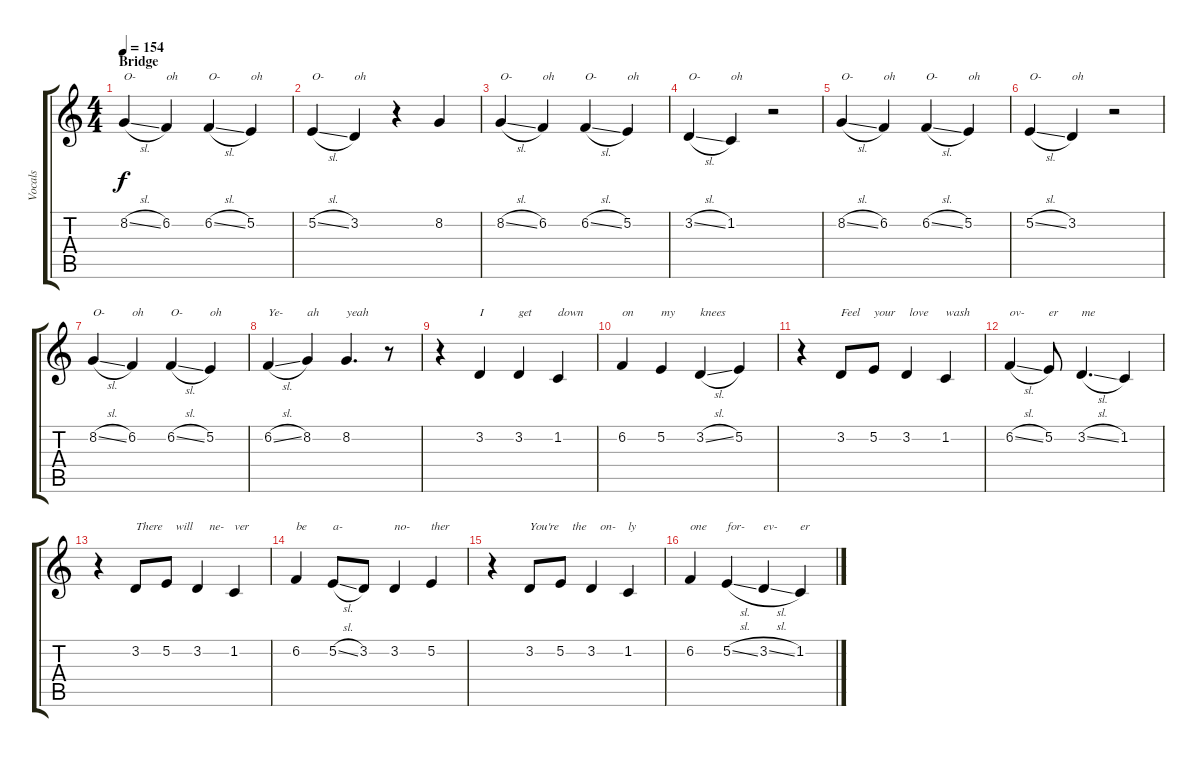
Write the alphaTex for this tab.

\track (" Vocals" " Vocals") {instrument lead1square}
\staff {score tabs}
\tuning (E4 B3 G3 D3 A2 E2) {hide}
\ts (4 4)
\section ("" "Bridge")
\tempo 154
\clef g2
\ks c
8.2{sl}.4{txt "O-" dy f} 6.2.4{txt "oh"} 6.2{sl}.4{txt "O-"} 5.2.4{txt "oh"} |
5.2{sl}.4{txt "O-"} 3.2.4{txt "oh"} r.4 8.2.4 |
8.2{sl}.4{txt "O-"} 6.2.4{txt "oh"} 6.2{sl}.4{txt "O-"} 5.2.4{txt "oh"} |
3.2{sl}.4{txt "O-"} 1.2.4{txt "oh"} r.2 |
8.2{sl}.4{txt "O-"} 6.2.4{txt "oh"} 6.2{sl}.4{txt "O-"} 5.2.4{txt "oh"} |
5.2{sl}.4{txt "O-"} 3.2.4{txt "oh"} r.2 |
8.2{sl}.4{txt "O-"} 6.2.4{txt "oh"} 6.2{sl}.4{txt "O-"} 5.2.4{txt "oh"} |
6.2{sl}.4{txt "Ye-"} 8.2.4{txt "ah"} 8.2.4{d txt "yeah"} r.8 |
r.4 3.2.4{txt "I"} 3.2.4{txt "get"} 1.2.4{txt "down"} |
6.2.4{txt "on"} 5.2.4{txt "my"} 3.2{sl}.4{txt "knees"} 5.2.4 |
r.4 3.2.8{txt "Feel"} 5.2.8{txt "your"} 3.2.4{txt " love"} 1.2.4{txt "wash"} |
6.2{sl}.4{txt "ov-"} 5.2.8{txt "er"} 3.2{sl}.4{d txt "me"} 1.2.4 |
r.4 3.2.8{txt "There"} 5.2.8{txt "   will"} 3.2.4{txt "    ne-"} 1.2.4{txt "ver"} |
6.2.4{txt "be"} 5.2{sl}.8{txt "a-"} 3.2.8 3.2.4{txt "no-"} 5.2.4{txt "ther"} |
r.4 3.2.8{txt "You're"} 5.2.8{txt "    the"} 3.2.4{txt "   on-"} 1.2.4{txt "ly"} |
6.2.4{txt "one"} 5.2{sl}.4{txt "for-"} 3.2{sl}.4{txt "ev-"} 1.2.4{txt "er"}
